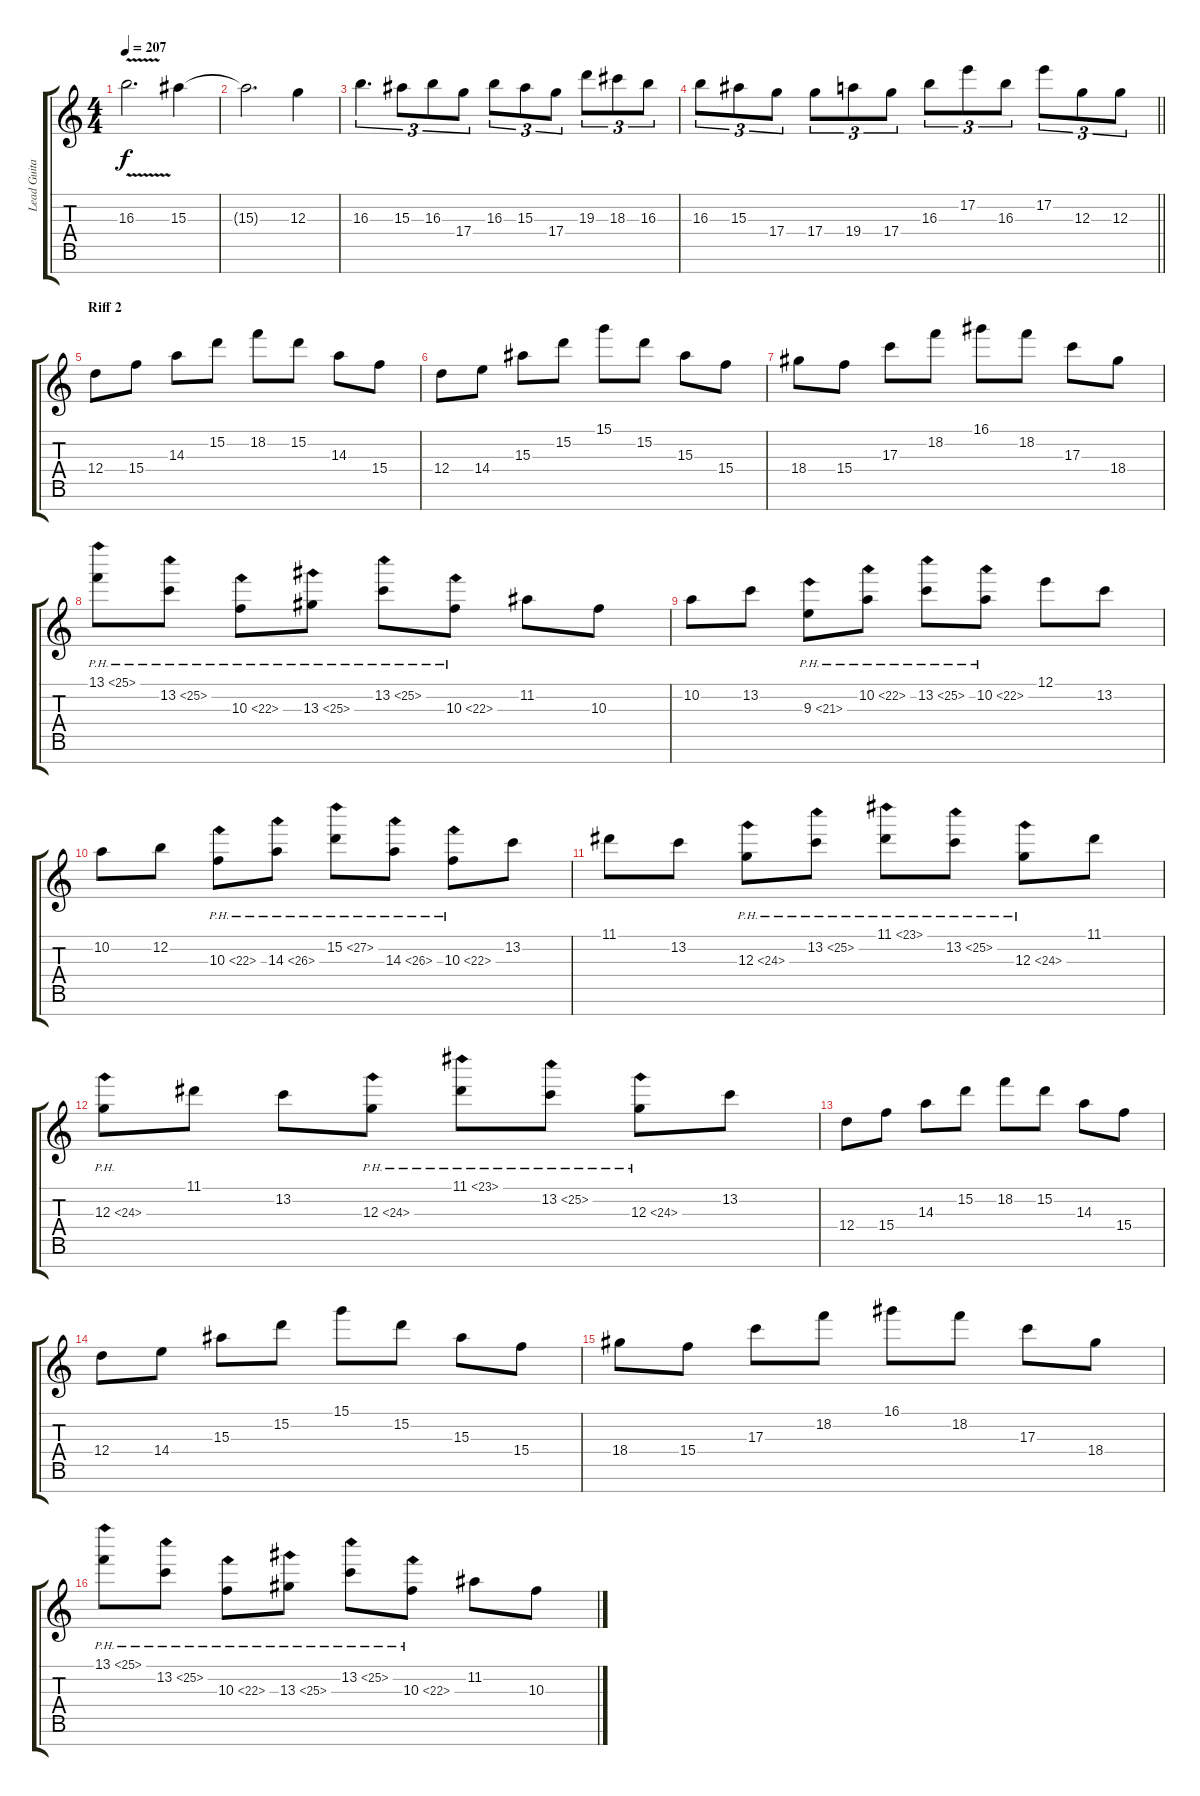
\track ("Lead Guitar" "Lead Guita") {instrument distortionguitar}
\staff {score tabs}
\tuning (E4 B3 G3 D3 A2 E2 B1) {hide}
\ts (4 4)
\tempo 207
\clef g2
\ks c
16.3{v}.2{d dy f} 15.3.4 |
15.3{t}.2{d} 12.3.4 |
16.3.4{d tu (3 2)} 15.3.8{tu (3 2)} 16.3.8{tu (3 2)} 17.4.8{tu (3 2)} 16.3.8{tu (3 2)} 15.3.8{tu (3 2)} 17.4.8{tu (3 2)} 19.3.8{tu (3 2)} 18.3.8{tu (3 2)} 16.3.8{tu (3 2)} |
\barLineRight lightlight
16.3.8{tu (3 2)} 15.3.8{tu (3 2)} 17.4.8{tu (3 2)} 17.4.8{tu (3 2)} 19.4.8{tu (3 2)} 17.4.8{tu (3 2)} 16.3.8{tu (3 2)} 17.2.8{tu (3 2)} 16.3.8{tu (3 2)} 17.2.8{tu (3 2)} 12.3.8{tu (3 2)} 12.3.8{tu (3 2)} |
\section ("" "Riff 2")
12.4.8 15.4.8 14.3.8 15.2.8 18.2.8 15.2.8 14.3.8 15.4.8 |
12.4.8 14.4.8 15.3.8 15.2.8 15.1.8 15.2.8 15.3.8 15.4.8 |
18.4.8 15.4.8 17.3.8 18.2.8 16.1.8 18.2.8 17.3.8 18.4.8 |
13.1{ph 12}.8 13.2{ph 12}.8 10.3{ph 12}.8 13.3{ph 12}.8 13.2{ph 12}.8 10.3{ph 12}.8 11.2.8 10.3.8 |
10.2.8 13.2.8 9.3{ph 12}.8 10.2{ph 12}.8 13.2{ph 12}.8 10.2{ph 12}.8 12.1.8 13.2.8 |
10.2.8 12.2.8 10.3{ph 12}.8 14.3{ph 12}.8 15.2{ph 12}.8 14.3{ph 12}.8 10.3{ph 12}.8 13.2.8 |
11.1.8 13.2.8 12.3{ph 12}.8 13.2{ph 12}.8 11.1{ph 12}.8 13.2{ph 12}.8 12.3{ph 12}.8 11.1.8 |
12.3{ph 12}.8 11.1.8 13.2.8 12.3{ph 12}.8 11.1{ph 12}.8 13.2{ph 12}.8 12.3{ph 12}.8 13.2.8 |
12.4.8 15.4.8 14.3.8 15.2.8 18.2.8 15.2.8 14.3.8 15.4.8 |
12.4.8 14.4.8 15.3.8 15.2.8 15.1.8 15.2.8 15.3.8 15.4.8 |
18.4.8 15.4.8 17.3.8 18.2.8 16.1.8 18.2.8 17.3.8 18.4.8 |
13.1{ph 12}.8 13.2{ph 12}.8 10.3{ph 12}.8 13.3{ph 12}.8 13.2{ph 12}.8 10.3{ph 12}.8 11.2.8 10.3.8
